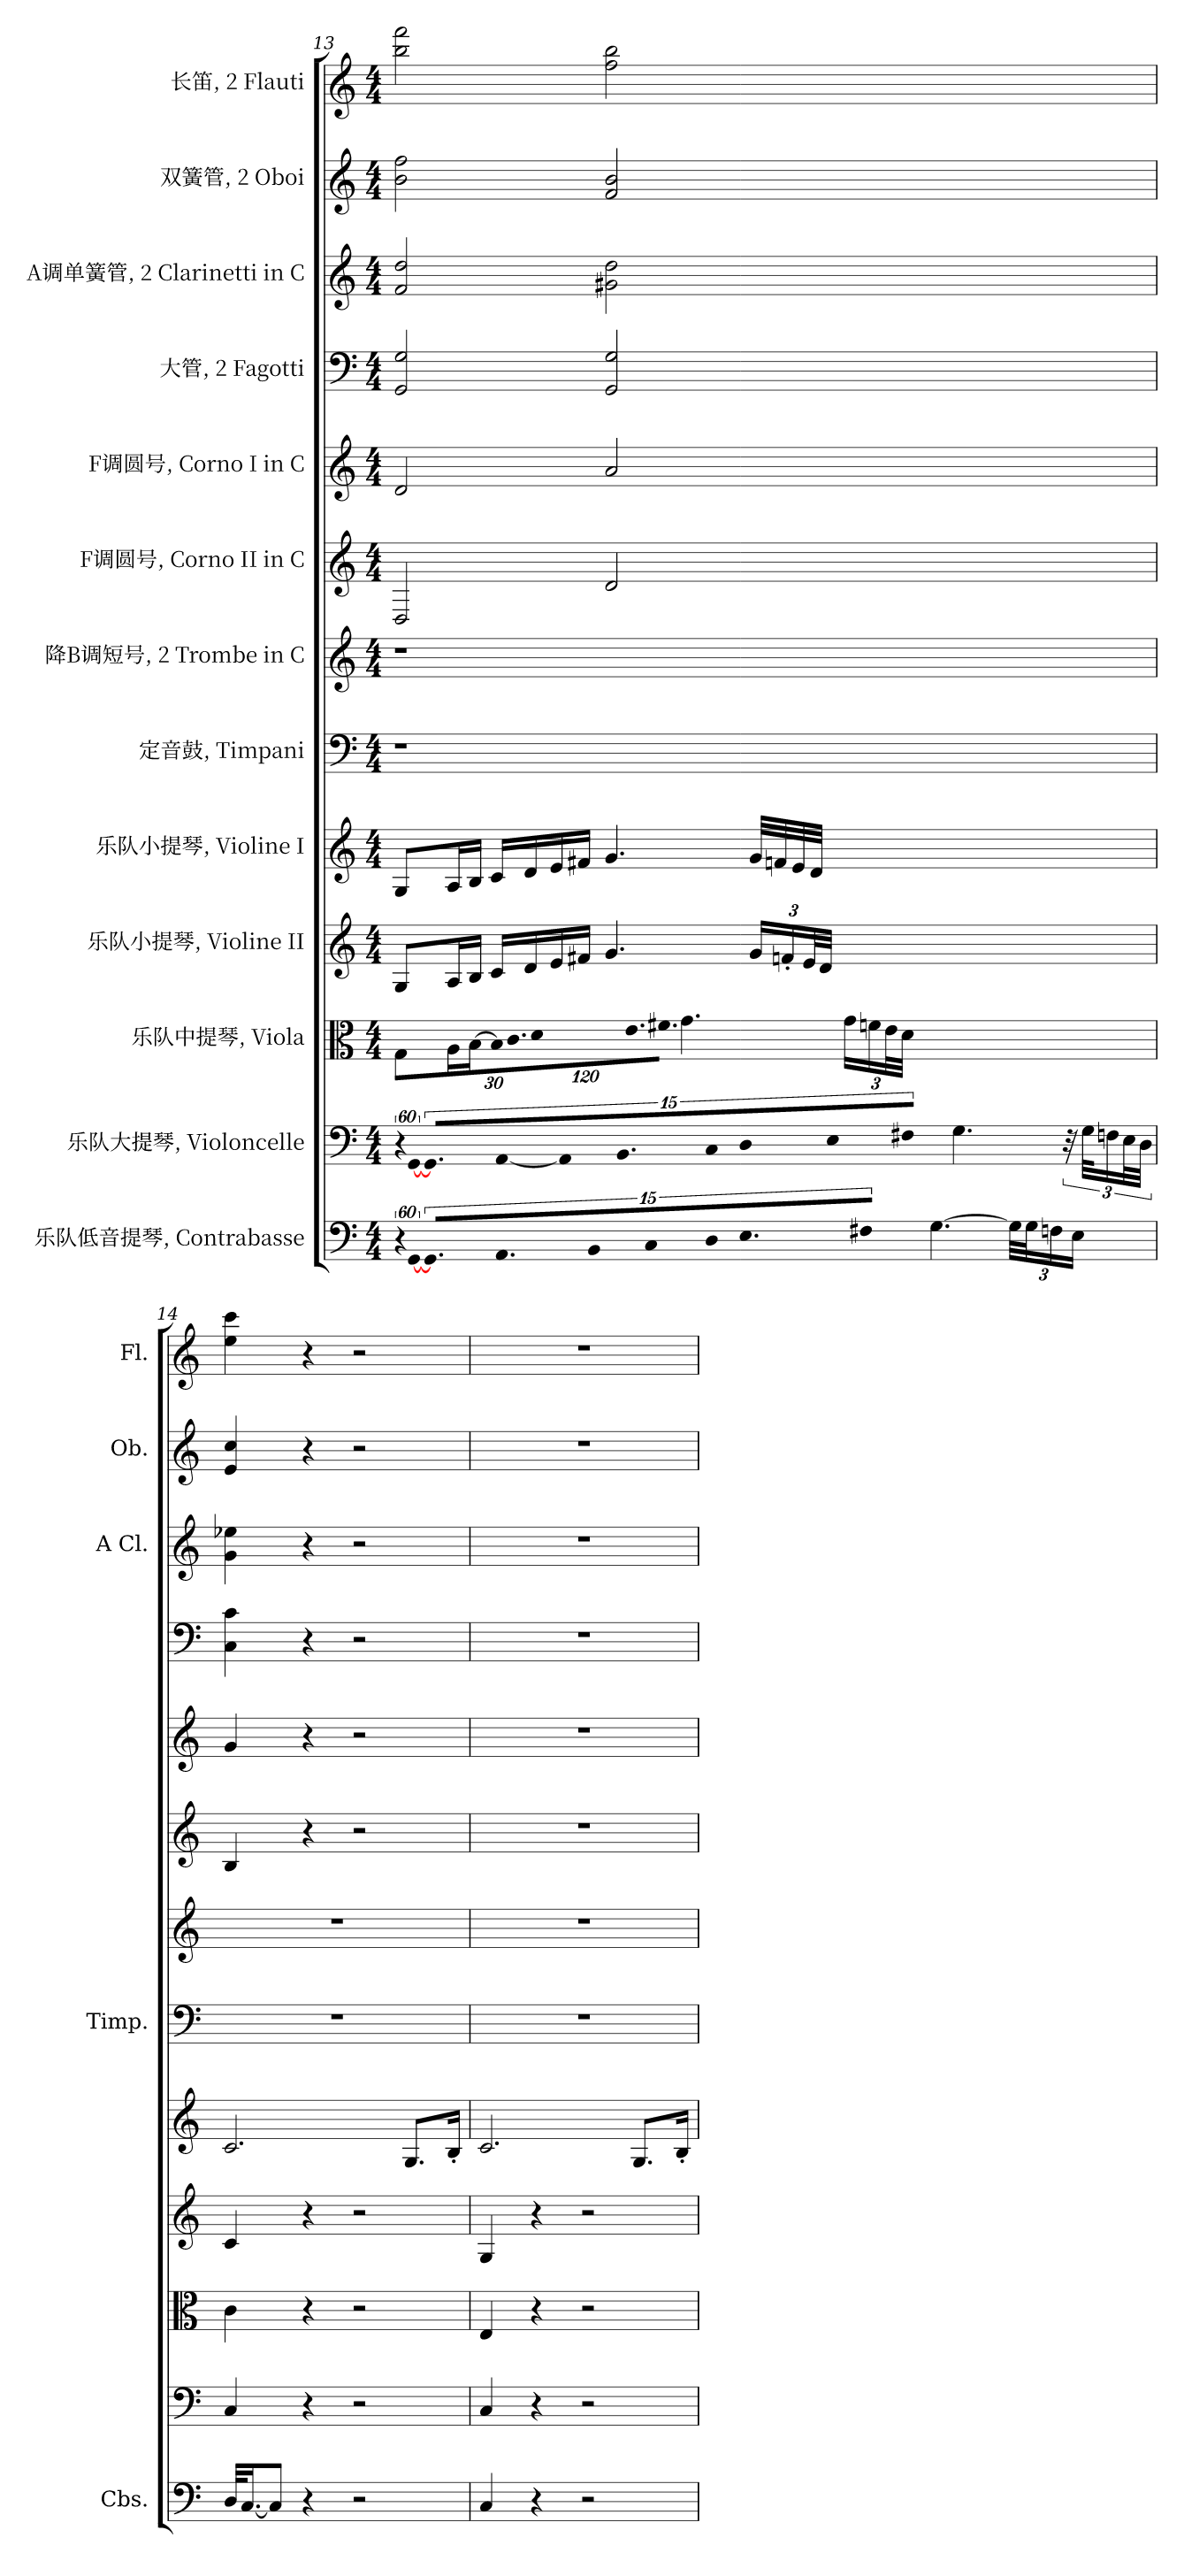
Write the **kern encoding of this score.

**kern	**kern	**kern	**kern	**kern	**kern	**kern	**kern	**kern	**kern	**kern	**kern	**kern
*part13	*part12	*part11	*part10	*part9	*part8	*part7	*part6	*part5	*part4	*part3	*part2	*part1
*staff13	*staff12	*staff11	*staff10	*staff9	*staff8	*staff7	*staff6	*staff5	*staff4	*staff3	*staff2	*staff1
*I"乐队低音提琴, Contrabasse	*I"乐队大提琴, Violoncelle	*I"乐队中提琴, Viola	*I"乐队小提琴, Violine II	*I"乐队小提琴, Violine I	*I"定音鼓, Timpani	*I"降B调短号, 2 Trombe in C	*I"F调圆号, Corno II in C	*I"F调圆号, Corno I in C	*I"大管, 2 Fagotti	*I"A调单簧管, 2 Clarinetti in C	*I"双簧管, 2 Oboi	*I"长笛, 2 Flauti
*I'Cbs.	*	*	*	*	*I'Timp.	*	*	*	*	*I'A Cl.	*I'Ob.	*I'Fl.
*clefF4	*clefF4	*clefC3	*clefG2	*clefG2	*clefF4	*clefG2	*clefG2	*clefG2	*clefF4	*clefG2	*clefG2	*clefG2
*ITrd7c12	*	*	*	*	*	*ITrd1c2	*ITrd4c7	*ITrd4c7	*	*ITrd2c3	*	*
*k[]	*k[]	*k[]	*k[]	*k[]	*k[]	*k[b-e-]	*k[b-]	*k[b-]	*k[]	*k[f#c#g#]	*k[]	*k[]
*M4/4	*M4/4	*M4/4	*M4/4	*M4/4	*M4/4	*M4/4	*M4/4	*M4/4	*M4/4	*M4/4	*M4/4	*M4/4
*MM42	*MM42	*MM42	*MM42	*MM42	*MM42	*MM42	*MM42	*MM42	*MM42	*MM42	*MM42	*MM42
=13	=13	=13	=13	=13	=13	=13	=13	=13	=13	=13	=13	=13
!LO:N:vis=32	!LO:N:vis=32	!	!	!	!	!	!	!	!	!	!	!
1920%53r	1920%53r	8G\L	8G/L	8G/L	1r	1r	2GG/	2G/	2GG/ 2G/	2d/ 2b/	2b\ 2ff\	2bb\ 2fff\
!LO:N:vis=32	!LO:N:vis=32	!	!	!	!	!	!	!	!	!	!	!
[1920%53GGG/	[1920%53GG/	.	.	.	.	.	.	.	.	.	.	.
1920ryy	1920ryy	.	.	.	.	.	.	.	.	.	.	.
18.GGG/LL]	18.GG/LL]	.	.	.	.	.	.	.	.	.	.	.
.	.	16A\L	16A/L	16A/L	.	.	.	.	.	.	.	.
!	!LO:N:vis=32	!	!	!	!	!	!	!	!	!	!	!
18.AAA/	[1920%53AA/L	.	.	.	.	.	.	.	.	.	.	.
!	!LO:N:vis=32	!	!	!	!	!	!	!	!	!	!	!
.	1920%53AA/J]	.	.	.	.	.	.	.	.	.	.	.
.	.	[16B\	16B/JJ	16B/JJ	.	.	.	.	.	.	.	.
.	18.BB/	.	.	.	.	.	.	.	.	.	.	.
!LO:N:vis=16	!	!	!	!	!	!	!	!	!	!	!	!
1920%107BBB/	.	.	.	.	.	.	.	.	.	.	.	.
*	*	*Xbrackettup	*	*	*	*	*	*	*	*	*	*
!	!	!LO:N:vis=256%9	!	!	!	!	!	!	!	!	!	!
.	.	960%17B\KL]	16c/LL	16c/LL	.	.	.	.	.	.	.	.
!	!	!LO:N:vis=32.	!	!	!	!	!	!	!	!	!	!
.	.	1920%103c\J	.	.	.	.	.	.	.	.	.	.
!	!LO:N:vis=16	!	!	!	!	!	!	!	!	!	!	!
.	1920%107C/	.	.	.	.	.	.	.	.	.	.	.
!LO:N:vis=16	!	!	!	!	!	!	!	!	!	!	!	!
1920%107CC/	.	.	.	.	.	.	.	.	.	.	.	.
.	.	.	16d/	16d/	.	.	.	.	.	.	.	.
!	!	!LO:N:vis=16	!	!	!	!	!	!	!	!	!	!
.	.	1920%137d\	.	.	.	.	.	.	.	.	.	.
!	!LO:N:vis=16	!	!	!	!	!	!	!	!	!	!	!
.	1920%107D/	.	.	.	.	.	.	.	.	.	.	.
!LO:N:vis=16	!	!	!	!	!	!	!	!	!	!	!	!
1920%107DD/	.	.	.	.	.	.	.	.	.	.	.	.
.	.	.	16e/	16e/	.	.	.	.	.	.	.	.
!	!LO:N:vis=16	!	!	!	!	!	!	!	!	!	!	!
.	1920%107E/	.	.	.	.	.	.	.	.	.	.	.
18.EE/	.	.	.	.	.	.	.	.	.	.	.	.
!	!	!LO:N:vis=32.	!	!	!	!	!	!	!	!	!	!
.	.	1920%103e\L	.	.	.	.	.	.	.	.	.	.
.	.	.	16f#X/JJ	16f#X/JJ	.	.	.	.	.	.	.	.
!	!LO:N:vis=16	!	!	!	!	!	!	!	!	!	!	!
.	1920%107F#X/JJ	.	.	.	.	.	.	.	.	.	.	.
!	!	!LO:N:vis=32.	!	!	!	!	!	!	!	!	!	!
.	.	1920%103f#X\JJJ	.	.	.	.	.	.	.	.	.	.
!LO:N:vis=32	!	!	!	!	!	!	!	!	!	!	!	!
1920%53FF#X/JJk	.	.	.	.	.	.	.	.	.	.	.	.
*	*	*	*	*	*	*	*	*	*	*	*	*MM46
.	.	4.g\	4.g/	4.g/	.	.	2G/	2d/	2GG/ 2G/	2e#X\ 2b\	2f/ 2b/	2ff\ 2bb\
[4.GG\	4.G\	.	.	.	.	.	.	.	.	.	.	.
*	*	*	*Xbrackettup	*	*	*	*	*	*	*	*	*
.	.	24g\LL	24g/LL	32g/LLL	.	.	.	.	.	.	.	.
*Xbrackettup	*	*	*	*	*	*	*	*	*	*	*	*
48GG\LLL]	48r	.	.	.	.	.	.	.	.	.	.	.
48GG\J	48G\KLL	.	.	.	.	.	.	.	.	.	.	.
.	.	.	.	32fn/	.	.	.	.	.	.	.	.
.	.	24fn\	24fn'/	.	.	.	.	.	.	.	.	.
24FFn\	24Fn\	.	.	.	.	.	.	.	.	.	.	.
.	.	.	.	32e/	.	.	.	.	.	.	.	.
.	.	48e\L	48e/L	.	.	.	.	.	.	.	.	.
24EE\JJ	48E\L	.	.	.	.	.	.	.	.	.	.	.
.	.	.	.	32d/JJJ	.	.	.	.	.	.	.	.
.	.	48d\JJJ	48d/JJJ	.	.	.	.	.	.	.	.	.
.	48D\JJJ	.	.	.	.	.	.	.	.	.	.	.
.	.	1920ryy	1920ryy	1920ryy	1920ryy	1920ryy	1920ryy	1920ryy	1920ryy	1920ryy	1920ryy	1920ryy
=14	=14	=14	=14	=14	=14	=14	=14	=14	=14	=14	=14	=14
*	*	*	*	*	*	*	*	*	*	*	*	*MM149
32DD/KLL	4C/	4c\	4c/	2.c/	1r	1r	4E/	4c/	4C\ 4c\	4e\ 4ccn\	4e/ 4cc/	4ee\ 4ccc\
[16.CC/J	.	.	.	.	.	.	.	.	.	.	.	.
8CC/J]	.	.	.	.	.	.	.	.	.	.	.	.
*	*	*	*	*	*	*	*	*	*	*	*	*MM181
4r	4r	4r	4r	.	.	.	4r	4r	4r	4r	4r	4r
*	*	*	*	*	*	*	*	*	*	*	*	*MM205
2r	2r	2r	2r	.	.	.	2r	2r	2r	2r	2r	2r
.	.	.	.	8.G/L	.	.	.	.	.	.	.	.
.	.	.	.	16B'/Jk	.	.	.	.	.	.	.	.
!!LO:PB:g=z
=15	=15	=15	=15	=15	=15	=15	=15	=15	=15	=15	=15	=15
*	*	*	*	*	*	*	*	*	*	*	*	*MM198
4CC/	4C/	4E/	4G/	2.c/	1r	1r	1r	1r	1r	1r	1r	1r
4r	4r	4r	4r	.	.	.	.	.	.	.	.	.
2r	2r	2r	2r	.	.	.	.	.	.	.	.	.
.	.	.	.	8.G/L	.	.	.	.	.	.	.	.
.	.	.	.	16B'/Jk	.	.	.	.	.	.	.	.
=	=	=	=	=	=	=	=	=	=	=	=	=
*-	*-	*-	*-	*-	*-	*-	*-	*-	*-	*-	*-	*-
